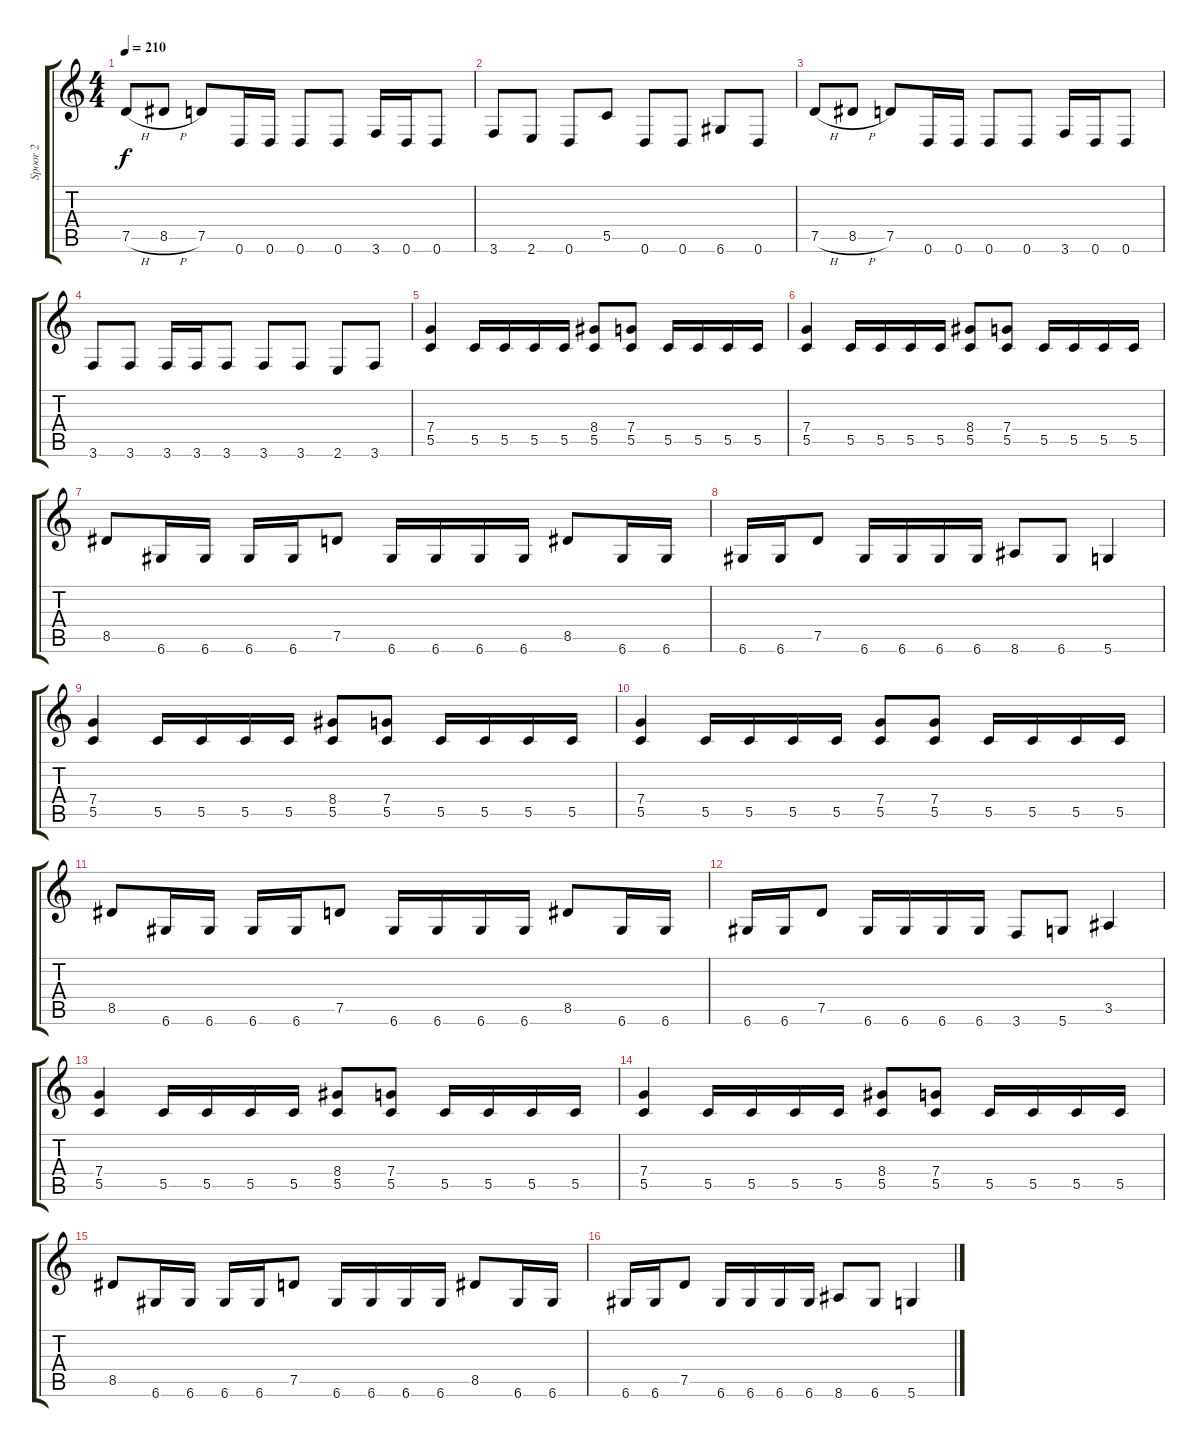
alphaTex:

\track ("Spoor 2" "Spoor 2") {instrument distortionguitar}
\staff {score tabs}
\tuning (D4 A3 F3 C3 G2 D2) {hide}
\ts (4 4)
\tempo 210
\clef g2
\ks c
7.5{h}.8{dy f} 8.5{h}.8 7.5.8 0.6.16 0.6.16 0.6.8 0.6.8 3.6.16 0.6.16 0.6.8 |
3.6.8 2.6.8 0.6.8 5.5.8 0.6.8 0.6.8 6.6.8 0.6.8 |
7.5{h}.8 8.5{h}.8 7.5.8 0.6.16 0.6.16 0.6.8 0.6.8 3.6.16 0.6.16 0.6.8 |
3.6.8 3.6.8 3.6.16 3.6.16 3.6.8 3.6.8 3.6.8 2.6.8 3.6.8 |
(7.4 5.5).4 5.5.16 5.5.16 5.5.16 5.5.16 (8.4 5.5).8 (7.4 5.5).8 5.5.16 5.5.16 5.5.16 5.5.16 |
(7.4 5.5).4 5.5.16 5.5.16 5.5.16 5.5.16 (8.4 5.5).8 (7.4 5.5).8 5.5.16 5.5.16 5.5.16 5.5.16 |
8.5.8 6.6.16 6.6.16 6.6.16 6.6.16 7.5.8 6.6.16 6.6.16 6.6.16 6.6.16 8.5.8 6.6.16 6.6.16 |
6.6.16 6.6.16 7.5.8 6.6.16 6.6.16 6.6.16 6.6.16 8.6.8 6.6.8 5.6.4 |
(7.4 5.5).4 5.5.16 5.5.16 5.5.16 5.5.16 (8.4 5.5).8 (7.4 5.5).8 5.5.16 5.5.16 5.5.16 5.5.16 |
(7.4 5.5).4 5.5.16 5.5.16 5.5.16 5.5.16 (7.4 5.5).8 (7.4 5.5).8 5.5.16 5.5.16 5.5.16 5.5.16 |
8.5.8 6.6.16 6.6.16 6.6.16 6.6.16 7.5.8 6.6.16 6.6.16 6.6.16 6.6.16 8.5.8 6.6.16 6.6.16 |
6.6.16 6.6.16 7.5.8 6.6.16 6.6.16 6.6.16 6.6.16 3.6.8 5.6.8 3.5.4 |
(7.4 5.5).4 5.5.16 5.5.16 5.5.16 5.5.16 (8.4 5.5).8 (7.4 5.5).8 5.5.16 5.5.16 5.5.16 5.5.16 |
(7.4 5.5).4 5.5.16 5.5.16 5.5.16 5.5.16 (8.4 5.5).8 (7.4 5.5).8 5.5.16 5.5.16 5.5.16 5.5.16 |
8.5.8 6.6.16 6.6.16 6.6.16 6.6.16 7.5.8 6.6.16 6.6.16 6.6.16 6.6.16 8.5.8 6.6.16 6.6.16 |
6.6.16 6.6.16 7.5.8 6.6.16 6.6.16 6.6.16 6.6.16 8.6.8 6.6.8 5.6.4
